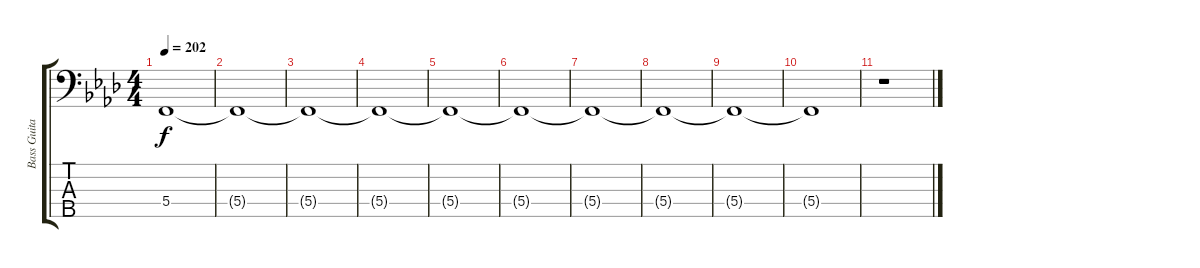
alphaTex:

\track ("Bass Guitar" "Bass Guita") {instrument electricbasspick}
\staff {score tabs}
\tuning (F2 C2 G1 C1 A0) {hide}
\ts (4 4)
\tempo 202
\clef f4
\ks ab
5.4{t}.1{dy f} |
5.4{t}.1 |
5.4{t}.1{volume 6} |
5.4{t}.1 |
5.4{t}.1 |
5.4{t}.1 |
5.4{t}.1{volume 0} |
5.4{t}.1 |
5.4{t}.1 |
5.4{t}.1 |
r.1
